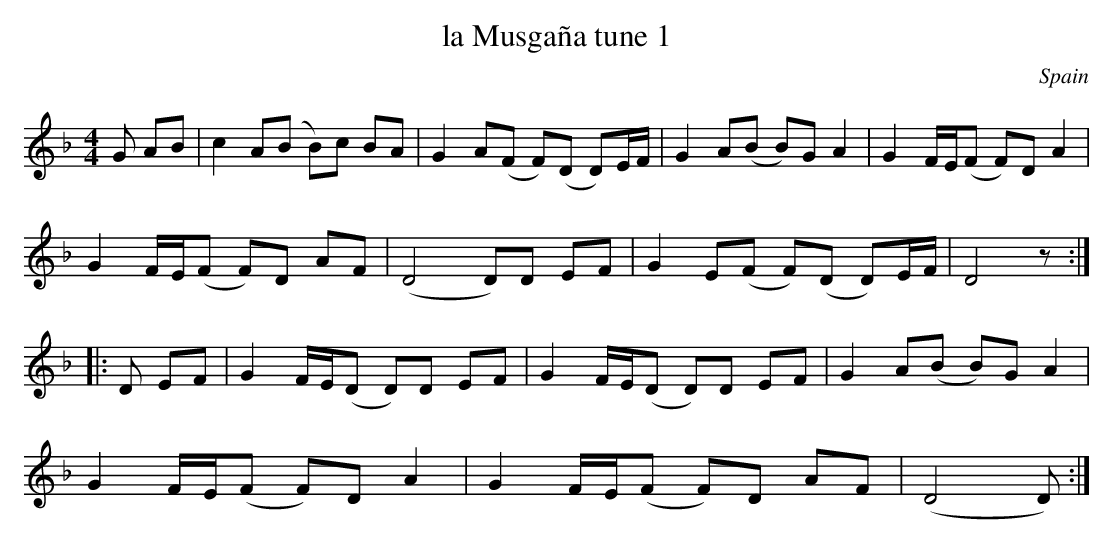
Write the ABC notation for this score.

X:1
T:la Musga\~na tune 1
O:Spain
M:4/4
K:Dm
G AB|\
c2 A(B B)c BA|G2 A(F F)(D D)E/F/|\
G2 A(B B)G A2|G2 F/E/(F F)D A2|
G2 F/E/(F F)D AF|(D4 D)D EF|\
G2 E(F F)(D D)E/F/|D4 z::
D EF|\
G2 F/E/(D D)D EF|G2 F/E/(D D)D EF|\
G2 A(B B)G A2|
G2 F/E/(F F)D A2|\
G2 F/E/(F F)D AF|(D4 D):|
